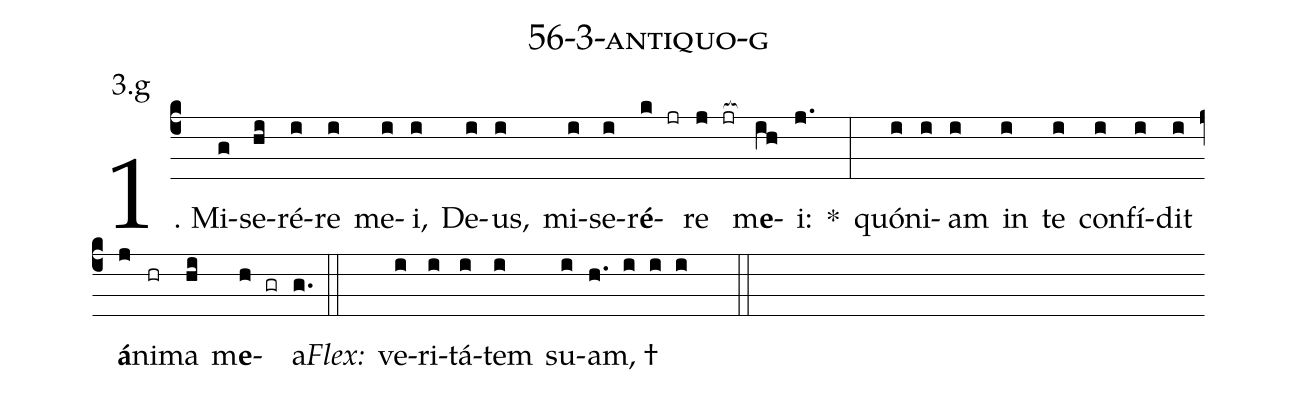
name: 56-3-antiquo-g;
annotation: 3.g;
%%
(c4)1. Mi(g)se(hi)ré(i)re(i) me(i)i,(i) De(i)us,(i) mi(i)se(i)r<b>é</b>(k jr)re(j jr[ocb:1{]) m<b>e</b>(ih[ocb:0}])i:(j.) *(:) quón(i)i(i)am(i) in(i) te(i) con(i)fí(i)dit(i) <b>á</b>(j)ni(hr)ma(hi) m<b>e</b>(h gr)a.(g.) (::)
<i>Flex:</i>()  ve(i)ri(i)tá(i)tem(i) su(i)am, †(h. i i i  ::)
